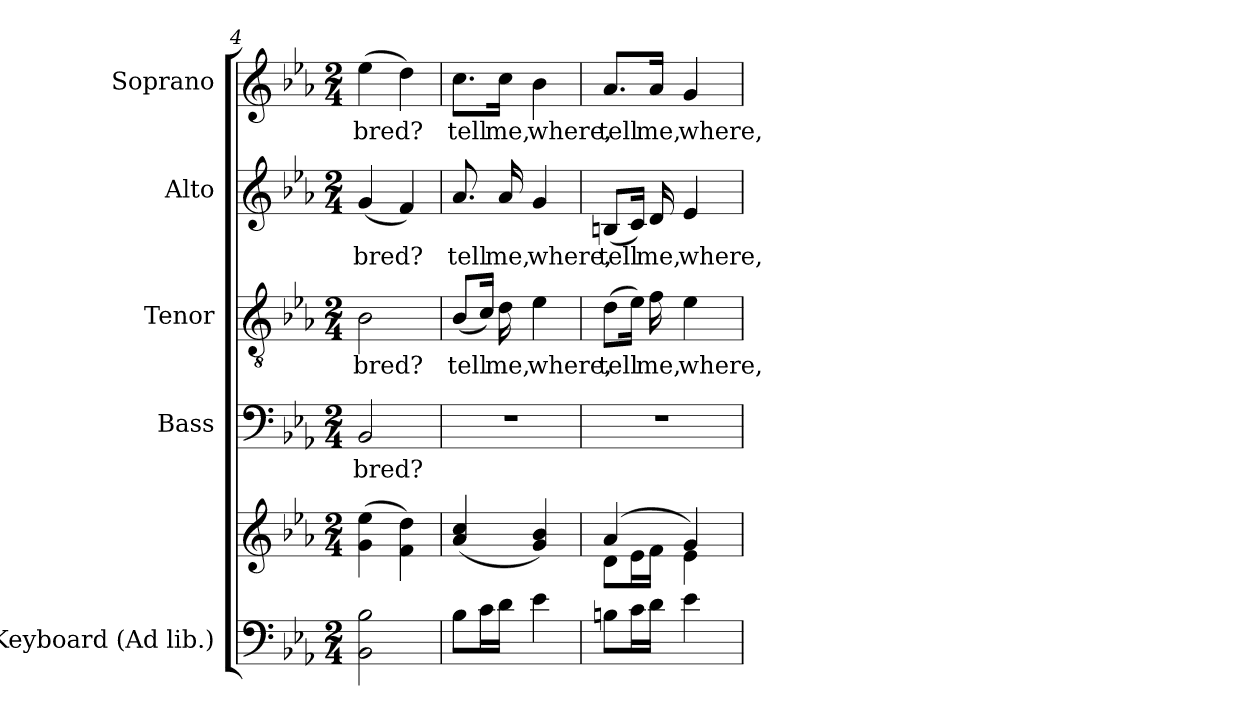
**kern	**kern	**kern	**text	**kern	**text	**kern	**text	**kern	**text
*part5	*part5	*part4	*part4	*part3	*part3	*part2	*part2	*part1	*part1
*staff6	*staff5	*staff4	*staff4	*staff3	*staff3	*staff2	*staff2	*staff1	*staff1
*I"Keyboard (Ad lib.)	*	*I"Bass	*	*I"Tenor	*	*I"Alto	*	*I"Soprano	*
*I'Kbd.	*	*I'B.	*	*I'T.	*	*I'A.	*	*I'S.	*
*clefF4	*clefG2	*clefF4	*	*clefGv2	*	*clefG2	*	*clefG2	*
*	*	*	*	*ITrd7c12	*	*	*	*	*
*k[b-e-a-]	*k[b-e-a-]	*k[b-e-a-]	*	*k[b-e-a-]	*	*k[b-e-a-]	*	*k[b-e-a-]	*
*E-:	*E-:	*E-:	*	*E-:	*	*E-:	*	*E-:	*
*M2/4	*M2/4	*M2/4	*	*M2/4	*	*M2/4	*	*M2/4	*
=4	=4	=4	=4	=4	=4	=4	=4	=4	=4
!	!	!	!LO:LY:b:color=#000000	!	!	!	!	!	!
!	!	!	!	!	!LO:LY:b:color=#000000	!	!	!	!
!	!	!	!	!	!	!	!LO:LY:b:color=#000000	!	!
!	!	!	!	!	!	!	!	!	!LO:LY:b:color=#000000
2BB-i\ 2B-i	(4gi\ 4ee-i	2BB-i/	bred?	2BB-i\	bred?	(4gi/	bred?	(4ee-i\	bred?
.	4fi\ 4ddi)	.	.	.	.	4fi/)	.	4ddi\)	.
=5	=5	=5	=5	=5	=5	=5	=5	=5	=5
!	!	!LO:N:vis=1	!	!	!	!	!	!	!
!	!	!	!	!	!LO:LY:b:color=#000000	!	!	!	!
!	!	!	!	!	!	!	!LO:LY:b:color=#000000	!	!
!	!	!	!	!	!	!	!	!	!LO:LY:b:color=#000000
8B-i\L	(4a-i/ 4cci	2r	.	(8BB-i/L	tell	8.a-i/	tell	8.cci\L	tell
16ci\L	.	.	.	16Ci/Jk)	.	.	.	.	.
!	!	!	!	!	!LO:LY:b:color=#000000	!	!	!	!
!	!	!	!	!	!	!	!LO:LY:b:color=#000000	!	!
!	!	!	!	!	!	!	!	!	!LO:LY:b:color=#000000
16di\JJ	.	.	.	16Di\	me,	16a-i/	me,	16cci\Jk	me,
!	!	!	!	!	!LO:LY:b:color=#000000	!	!	!	!
!	!	!	!	!	!	!	!LO:LY:b:color=#000000	!	!
!	!	!	!	!	!	!	!	!	!LO:LY:b:color=#000000
4e-i\	4gi/ 4b-i)	.	.	4E-i\	where,	4gi/	where,	4b-i\	where,
=6	=6	=6	=6	=6	=6	=6	=6	=6	=6
*	*^	*	*	*	*	*	*	*	*
!	!	!	!LO:N:vis=1	!	!	!	!	!	!	!
!	!	!	!	!	!	!LO:LY:b:color=#000000	!	!	!	!
!	!	!	!	!	!	!	!	!LO:LY:b:color=#000000	!	!
!	!	!	!	!	!	!	!	!	!	!LO:LY:b:color=#000000
8Bni\L	(4a-i/	8di\L	2r	.	(8Di\L	tell	(8Bni/L	tell	8.a-i/L	tell
16ci\L	.	16e-i\L	.	.	16E-i\Jk)	.	16ci/Jk)	.	.	.
!	!	!	!	!	!	!LO:LY:b:color=#000000	!	!	!	!
!	!	!	!	!	!	!	!	!LO:LY:b:color=#000000	!	!
!	!	!	!	!	!	!	!	!	!	!LO:LY:b:color=#000000
16di\JJ	.	16fi\JJ	.	.	16Fi\	me,	16di/	me,	16a-i/Jk	me,
!	!	!	!	!	!	!LO:LY:b:color=#000000	!	!	!	!
!	!	!	!	!	!	!	!	!LO:LY:b:color=#000000	!	!
!	!	!	!	!	!	!	!	!	!	!LO:LY:b:color=#000000
4e-i\	4gi/)	4e-i\	.	.	4E-i\	where,	4e-i/	where,	4gi/	where,
*	*v	*v	*	*	*	*	*	*	*	*
=	=	=	=	=	=	=	=	=	=
*-	*-	*-	*-	*-	*-	*-	*-	*-	*-
